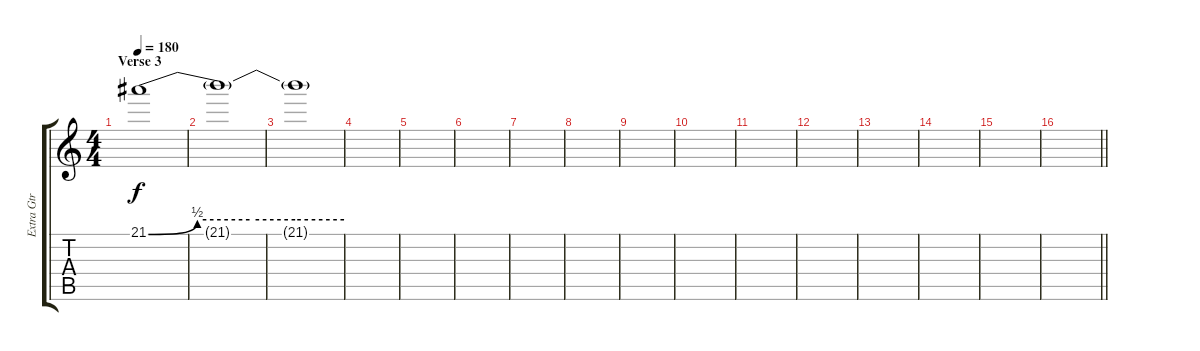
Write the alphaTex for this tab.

\track ("Extra Gtr" "Extra Gtr") {instrument overdrivenguitar}
\staff {score tabs}
\tuning (Db4 Ab3 E3 B2 Gb2 Db2) {hide}
\ts (4 4)
\section ("" "Verse 3")
\tempo 180
\clef g2
\ks c
21.1{be (custom 0 0 15 2 31 2 45 2 60 2)}.1{dy f} |
21.1{t}.1{volume 0} |
21.1{t}.1 |
|
|
|
|
|
|
|
|
|
|
|
|
\barLineRight lightlight
